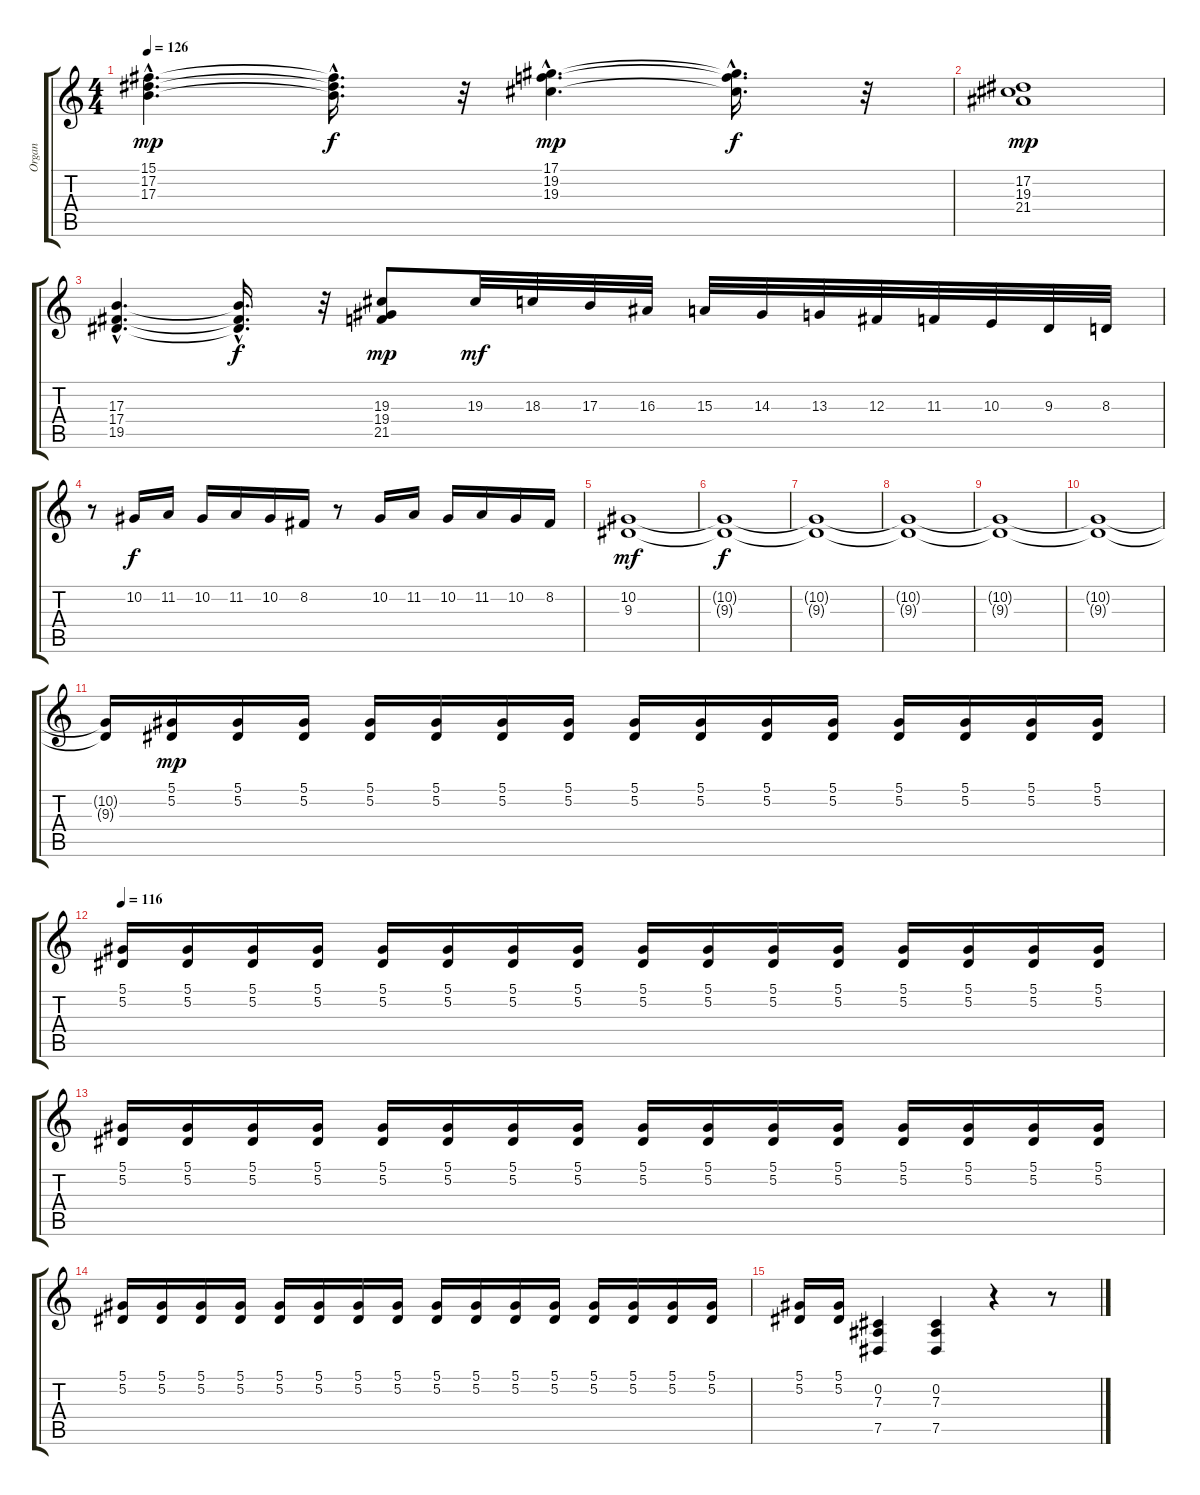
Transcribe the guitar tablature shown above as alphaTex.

\track ("Organ                               " "Organ     ") {instrument rockorgan}
\staff {score tabs}
\tuning (Eb4 Bb3 Gb3 Db3 Ab2 Eb2) {hide}
\ts (4 4)
\tempo 126
\clef g2
\ks c
(15.1{hac} 17.2{hac} 17.3{hac}).4{d dy mp} (15.1{hac t} 17.2{hac t} 17.3{hac t}).16{d dy f} r.32 (17.1{hac} 19.2{hac} 19.3{hac}).4{d dy mp} (17.1{hac t} 19.2{hac t} 19.3{hac t}).16{d dy f} r.32 |
(17.2 19.3 21.4).1{dy mp} |
(17.3{hac} 17.4{hac} 19.5{hac}).4{d} (17.3{hac t} 17.4{hac t} 19.5{hac t}).16{d dy f} r.32 (19.3 19.4 21.5).8{dy mp} 19.3.32{dy mf} 18.3.32 17.3.32 16.3.32 15.3.32 14.3.32 13.3.32 12.3.32 11.3.32 10.3.32 9.3.32 8.3.32 |
r.8 10.2.16{dy f} 11.2.16 10.2.16 11.2.16 10.2.16 8.2.16 r.8 10.2.16 11.2.16 10.2.16 11.2.16 10.2.16 8.2.16 |
(10.2 9.3).1{dy mf} |
(10.2{t} 9.3{t}).1{dy f} |
(10.2{t} 9.3{t}).1 |
(10.2{t} 9.3{t}).1 |
(10.2{t} 9.3{t}).1 |
(10.2{t} 9.3{t}).1 |
(10.2{t} 9.3{t}).16 (5.1 5.2).16{dy mp} (5.1 5.2).16 (5.1 5.2).16 (5.1 5.2).16 (5.1 5.2).16 (5.1 5.2).16 (5.1 5.2).16 (5.1 5.2).16 (5.1 5.2).16 (5.1 5.2).16 (5.1 5.2).16 (5.1 5.2).16 (5.1 5.2).16 (5.1 5.2).16 (5.1 5.2).16 |
\tempo 116
(5.1 5.2).16 (5.1 5.2).16 (5.1 5.2).16 (5.1 5.2).16 (5.1 5.2).16 (5.1 5.2).16 (5.1 5.2).16 (5.1 5.2).16 (5.1 5.2).16 (5.1 5.2).16 (5.1 5.2).16 (5.1 5.2).16 (5.1 5.2).16 (5.1 5.2).16 (5.1 5.2).16 (5.1 5.2).16 |
(5.1 5.2).16 (5.1 5.2).16 (5.1 5.2).16 (5.1 5.2).16 (5.1 5.2).16 (5.1 5.2).16 (5.1 5.2).16 (5.1 5.2).16 (5.1 5.2).16 (5.1 5.2).16 (5.1 5.2).16 (5.1 5.2).16 (5.1 5.2).16 (5.1 5.2).16 (5.1 5.2).16 (5.1 5.2).16 |
(5.1 5.2).16 (5.1 5.2).16 (5.1 5.2).16 (5.1 5.2).16 (5.1 5.2).16 (5.1 5.2).16 (5.1 5.2).16 (5.1 5.2).16 (5.1 5.2).16 (5.1 5.2).16 (5.1 5.2).16 (5.1 5.2).16 (5.1 5.2).16 (5.1 5.2).16 (5.1 5.2).16 (5.1 5.2).16 |
(5.1 5.2).16 (5.1 5.2).16 (0.2 7.3 7.5).4 (0.2 7.3 7.5).4 r.4 r.8
